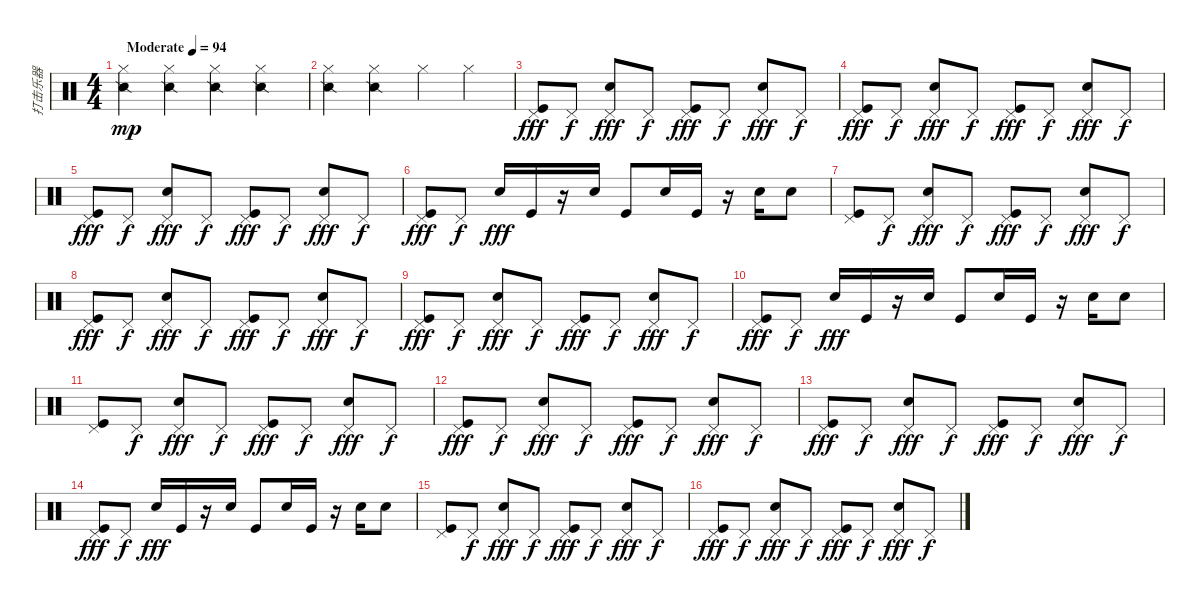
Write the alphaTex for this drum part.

\track ("打击乐器" "打击乐器") {instrument percussion}
\staff {score}
\articulation defaults
\ts (4 4)
\tempo (94 "Moderate")
\clef neutral
\ks c
("Snare (side stick) 2" "Hi-Hat (closed)").4{dy mp} ("Snare (side stick) 2" "Hi-Hat (closed)").4 ("Snare (side stick) 2" "Hi-Hat (closed)").4 ("Snare (side stick) 2" "Hi-Hat (closed)").4 |
("Snare (side stick) 2" "Hi-Hat (closed)").4 ("Snare (side stick) 2" "Hi-Hat (closed)").4 "Hi-Hat (closed)".4 "Hi-Hat (closed)".4 |
("Pedal Hi-Hat (hit)" "Kick (hit)").8{dy fff} "Pedal Hi-Hat (hit)".8{dy f} ("Pedal Hi-Hat (hit)" "Electric Snare (hit)").8{dy fff} "Pedal Hi-Hat (hit)".8{dy f} ("Pedal Hi-Hat (hit)" "Kick (hit)").8{dy fff} "Pedal Hi-Hat (hit)".8{dy f} ("Pedal Hi-Hat (hit)" "Electric Snare (hit)").8{dy fff} "Pedal Hi-Hat (hit)".8{dy f} |
("Pedal Hi-Hat (hit)" "Kick (hit)").8{dy fff} "Pedal Hi-Hat (hit)".8{dy f} ("Pedal Hi-Hat (hit)" "Electric Snare (hit)").8{dy fff} "Pedal Hi-Hat (hit)".8{dy f} ("Pedal Hi-Hat (hit)" "Kick (hit)").8{dy fff} "Pedal Hi-Hat (hit)".8{dy f} ("Pedal Hi-Hat (hit)" "Electric Snare (hit)").8{dy fff} "Pedal Hi-Hat (hit)".8{dy f} |
("Pedal Hi-Hat (hit)" "Kick (hit)").8{dy fff} "Pedal Hi-Hat (hit)".8{dy f} ("Pedal Hi-Hat (hit)" "Electric Snare (hit)").8{dy fff} "Pedal Hi-Hat (hit)".8{dy f} ("Pedal Hi-Hat (hit)" "Kick (hit)").8{dy fff} "Pedal Hi-Hat (hit)".8{dy f} ("Pedal Hi-Hat (hit)" "Electric Snare (hit)").8{dy fff} "Pedal Hi-Hat (hit)".8{dy f} |
("Pedal Hi-Hat (hit)" "Kick (hit)").8{dy fff} "Pedal Hi-Hat (hit)".8{dy f} "Electric Snare (hit)".16{dy fff} "Kick (hit)".16 r.16 "Electric Snare (hit)".16 "Kick (hit)".8 "Electric Snare (hit)".16 "Kick (hit)".16 r.16 "Electric Snare (hit)".16 "Electric Snare (hit)".8 |
("Pedal Hi-Hat (hit)" "Kick (hit)").8 "Pedal Hi-Hat (hit)".8{dy f} ("Pedal Hi-Hat (hit)" "Electric Snare (hit)").8{dy fff} "Pedal Hi-Hat (hit)".8{dy f} ("Pedal Hi-Hat (hit)" "Kick (hit)").8{dy fff} "Pedal Hi-Hat (hit)".8{dy f} ("Pedal Hi-Hat (hit)" "Electric Snare (hit)").8{dy fff} "Pedal Hi-Hat (hit)".8{dy f} |
("Pedal Hi-Hat (hit)" "Kick (hit)").8{dy fff} "Pedal Hi-Hat (hit)".8{dy f} ("Pedal Hi-Hat (hit)" "Electric Snare (hit)").8{dy fff} "Pedal Hi-Hat (hit)".8{dy f} ("Pedal Hi-Hat (hit)" "Kick (hit)").8{dy fff} "Pedal Hi-Hat (hit)".8{dy f} ("Pedal Hi-Hat (hit)" "Electric Snare (hit)").8{dy fff} "Pedal Hi-Hat (hit)".8{dy f} |
("Pedal Hi-Hat (hit)" "Kick (hit)").8{dy fff} "Pedal Hi-Hat (hit)".8{dy f} ("Pedal Hi-Hat (hit)" "Electric Snare (hit)").8{dy fff} "Pedal Hi-Hat (hit)".8{dy f} ("Pedal Hi-Hat (hit)" "Kick (hit)").8{dy fff} "Pedal Hi-Hat (hit)".8{dy f} ("Pedal Hi-Hat (hit)" "Electric Snare (hit)").8{dy fff} "Pedal Hi-Hat (hit)".8{dy f} |
("Pedal Hi-Hat (hit)" "Kick (hit)").8{dy fff} "Pedal Hi-Hat (hit)".8{dy f} "Electric Snare (hit)".16{dy fff} "Kick (hit)".16 r.16 "Electric Snare (hit)".16 "Kick (hit)".8 "Electric Snare (hit)".16 "Kick (hit)".16 r.16 "Electric Snare (hit)".16 "Electric Snare (hit)".8 |
("Pedal Hi-Hat (hit)" "Kick (hit)").8 "Pedal Hi-Hat (hit)".8{dy f} ("Pedal Hi-Hat (hit)" "Electric Snare (hit)").8{dy fff} "Pedal Hi-Hat (hit)".8{dy f} ("Pedal Hi-Hat (hit)" "Kick (hit)").8{dy fff} "Pedal Hi-Hat (hit)".8{dy f} ("Pedal Hi-Hat (hit)" "Electric Snare (hit)").8{dy fff} "Pedal Hi-Hat (hit)".8{dy f} |
("Pedal Hi-Hat (hit)" "Kick (hit)").8{dy fff} "Pedal Hi-Hat (hit)".8{dy f} ("Pedal Hi-Hat (hit)" "Electric Snare (hit)").8{dy fff} "Pedal Hi-Hat (hit)".8{dy f} ("Pedal Hi-Hat (hit)" "Kick (hit)").8{dy fff} "Pedal Hi-Hat (hit)".8{dy f} ("Pedal Hi-Hat (hit)" "Electric Snare (hit)").8{dy fff} "Pedal Hi-Hat (hit)".8{dy f} |
("Pedal Hi-Hat (hit)" "Kick (hit)").8{dy fff} "Pedal Hi-Hat (hit)".8{dy f} ("Pedal Hi-Hat (hit)" "Electric Snare (hit)").8{dy fff} "Pedal Hi-Hat (hit)".8{dy f} ("Pedal Hi-Hat (hit)" "Kick (hit)").8{dy fff} "Pedal Hi-Hat (hit)".8{dy f} ("Pedal Hi-Hat (hit)" "Electric Snare (hit)").8{dy fff} "Pedal Hi-Hat (hit)".8{dy f} |
("Pedal Hi-Hat (hit)" "Kick (hit)").8{dy fff} "Pedal Hi-Hat (hit)".8{dy f} "Electric Snare (hit)".16{dy fff} "Kick (hit)".16 r.16 "Electric Snare (hit)".16 "Kick (hit)".8 "Electric Snare (hit)".16 "Kick (hit)".16 r.16 "Electric Snare (hit)".16 "Electric Snare (hit)".8 |
("Pedal Hi-Hat (hit)" "Kick (hit)").8 "Pedal Hi-Hat (hit)".8{dy f} ("Pedal Hi-Hat (hit)" "Electric Snare (hit)").8{dy fff} "Pedal Hi-Hat (hit)".8{dy f} ("Pedal Hi-Hat (hit)" "Kick (hit)").8{dy fff} "Pedal Hi-Hat (hit)".8{dy f} ("Pedal Hi-Hat (hit)" "Electric Snare (hit)").8{dy fff} "Pedal Hi-Hat (hit)".8{dy f} |
("Pedal Hi-Hat (hit)" "Kick (hit)").8{dy fff} "Pedal Hi-Hat (hit)".8{dy f} ("Pedal Hi-Hat (hit)" "Electric Snare (hit)").8{dy fff} "Pedal Hi-Hat (hit)".8{dy f} ("Pedal Hi-Hat (hit)" "Kick (hit)").8{dy fff} "Pedal Hi-Hat (hit)".8{dy f} ("Pedal Hi-Hat (hit)" "Electric Snare (hit)").8{dy fff} "Pedal Hi-Hat (hit)".8{dy f}
